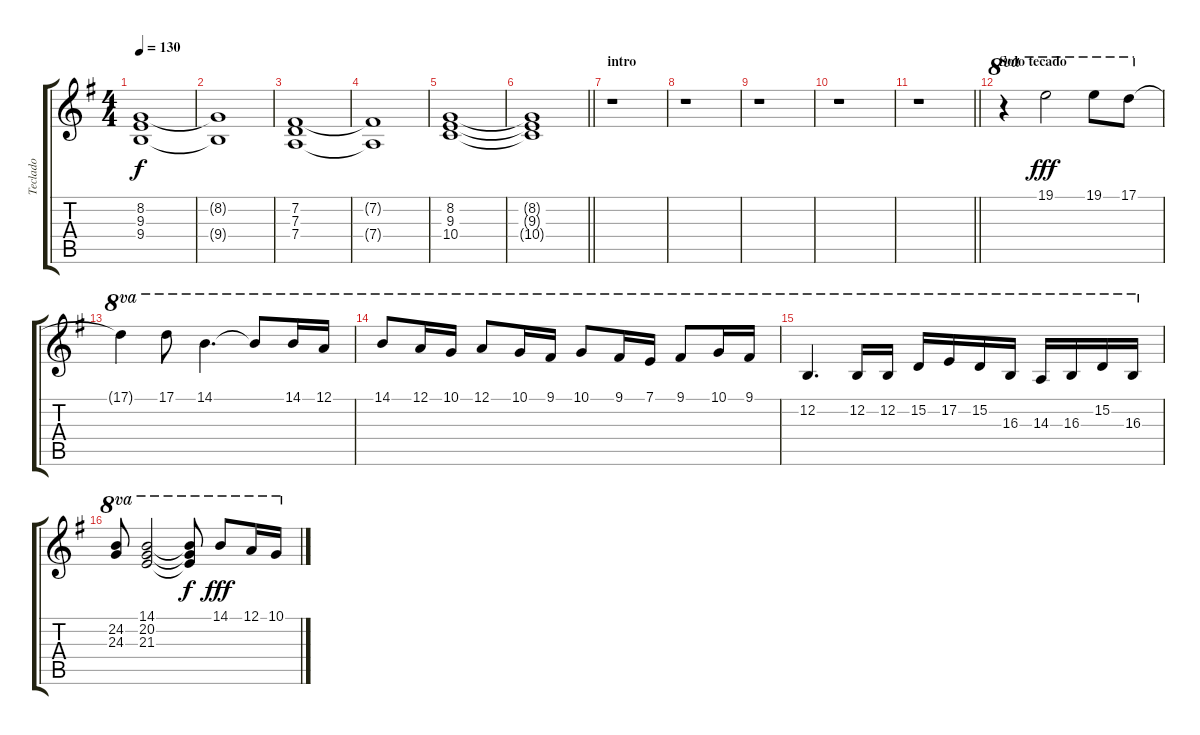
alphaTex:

\track ("Teclado" "Teclado") {instrument rockorgan}
\staff {score tabs}
\tuning (A4 B3 G3 D3 A2 E2) {hide}
\ts (4 4)
\tempo 130
\clef g2
\ks g
(8.2 9.3 9.4).1{dy f} |
(8.2{t} 9.4{t}).1 |
(7.2 7.3 7.4).1 |
(7.2{t} 7.4{t}).1 |
(8.2 9.3 10.4).1 |
\barLineRight lightlight
(8.2{t} 9.3{t} 10.4{t}).1 |
\section ("" "intro")
r.1 |
r.1 |
r.1 |
r.1 |
\barLineRight lightlight
r.1 |
\section ("" "Solo tecado")
r.4{ot 8va volume 16} 19.1.2{ot 8va dy fff} 19.1.8{ot 8va} 17.1.8{ot 8va} |
17.1{t}.4{ot 8va} 17.1.8{ot 8va} 14.1.4{d ot 8va} 14.1{t}.8{ot 8va} 14.1.16{ot 8va} 12.1.16{ot 8va} |
14.1.8{ot 8va} 12.1.16{ot 8va} 10.1.16{ot 8va} 12.1.8{ot 8va} 10.1.16{ot 8va} 9.1.16{ot 8va} 10.1.8{ot 8va} 9.1.16{ot 8va} 7.1.16{ot 8va} 9.1.8{ot 8va} 10.1.16{ot 8va} 9.1.16{ot 8va} |
12.2.4{d ot 8va} 12.2.16{ot 8va} 12.2.16{ot 8va} 15.2.16{ot 8va} 17.2.16{ot 8va} 15.2.16{ot 8va} 16.3.16{ot 8va} 14.3.16{ot 8va} 16.3.16{ot 8va} 15.2.16{ot 8va} 16.3.16{ot 8va} |
(24.2 24.3).8{ot 8va} (14.1 20.2 21.3).2{ot 8va} (14.1{t} 20.2{t} 21.3{t}).8{ot 8va dy f} 14.1.8{ot 8va dy fff} 12.1.16{ot 8va} 10.1.16{ot 8va}
